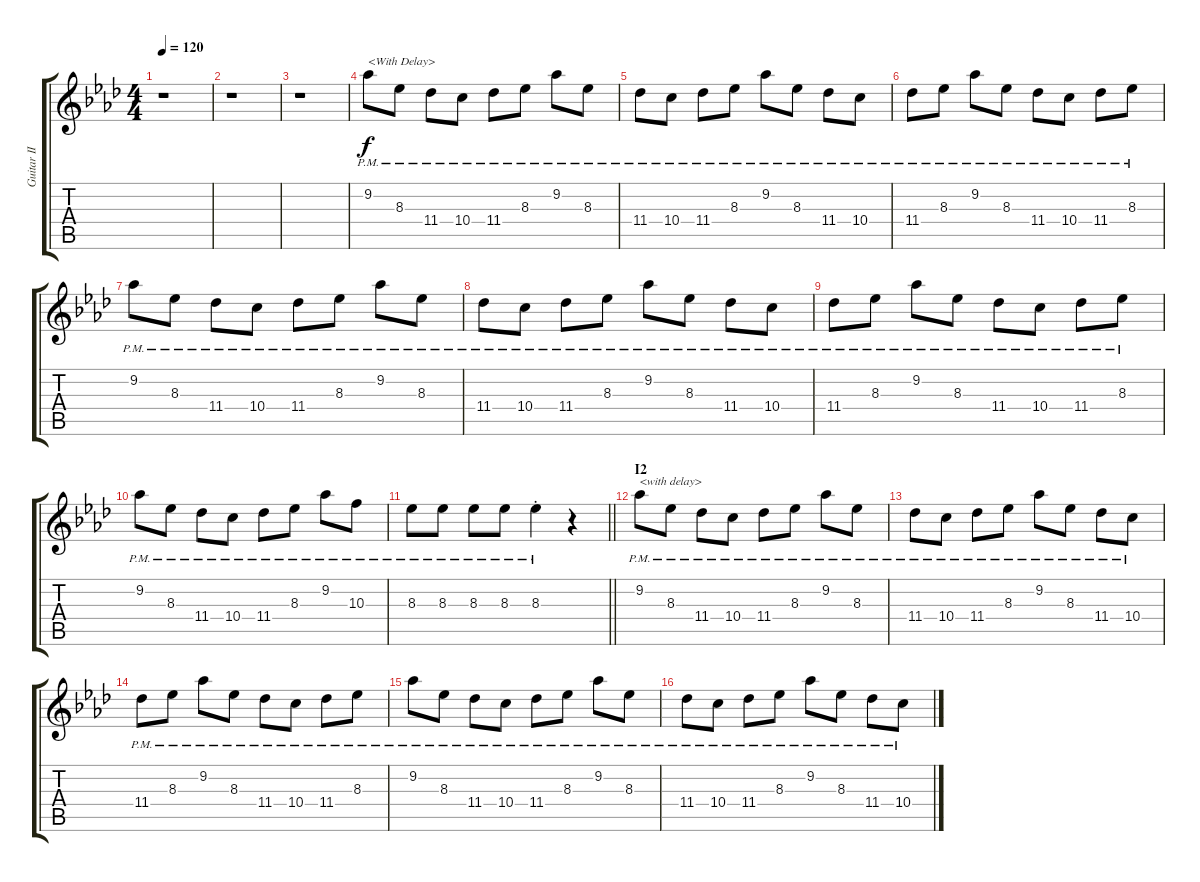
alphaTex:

\track ("Guitar II" "Guitar II") {instrument overdrivenguitar}
\staff {score tabs}
\tuning (E4 B3 G3 D3 A2 E2) {hide}
\ts (4 4)
\tempo 120
\clef g2
\ks ab
r.1{dy f} |
r.1 |
r.1 |
9.2{pm}.8{txt "<With Delay>"} 8.3{pm}.8 11.4{pm}.8 10.4{pm}.8 11.4{pm}.8 8.3{pm}.8 9.2{pm}.8 8.3{pm}.8 |
11.4{pm}.8 10.4{pm}.8 11.4{pm}.8 8.3{pm}.8 9.2{pm}.8 8.3{pm}.8 11.4{pm}.8 10.4{pm}.8 |
11.4{pm}.8 8.3{pm}.8 9.2{pm}.8 8.3{pm}.8 11.4{pm}.8 10.4{pm}.8 11.4{pm}.8 8.3{pm}.8 |
9.2{pm}.8 8.3{pm}.8 11.4{pm}.8 10.4{pm}.8 11.4{pm}.8 8.3{pm}.8 9.2{pm}.8 8.3{pm}.8 |
11.4{pm}.8 10.4{pm}.8 11.4{pm}.8 8.3{pm}.8 9.2{pm}.8 8.3{pm}.8 11.4{pm}.8 10.4{pm}.8 |
11.4{pm}.8 8.3{pm}.8 9.2{pm}.8 8.3{pm}.8 11.4{pm}.8 10.4{pm}.8 11.4{pm}.8 8.3{pm}.8 |
9.2{pm}.8 8.3{pm}.8 11.4{pm}.8 10.4{pm}.8 11.4{pm}.8 8.3{pm}.8 9.2{pm}.8 10.3{pm}.8 |
\barLineRight lightlight
8.3{pm}.8 8.3{pm}.8 8.3{pm}.8 8.3{pm}.8 8.3{pm st}.4 r.4 |
\section ("" "I2")
9.2{pm}.8{txt "<with delay>"} 8.3{pm}.8 11.4{pm}.8 10.4{pm}.8 11.4{pm}.8 8.3{pm}.8 9.2{pm}.8 8.3{pm}.8 |
11.4{pm}.8 10.4{pm}.8 11.4{pm}.8 8.3{pm}.8 9.2{pm}.8 8.3{pm}.8 11.4{pm}.8 10.4{pm}.8 |
11.4{pm}.8 8.3{pm}.8 9.2{pm}.8 8.3{pm}.8 11.4{pm}.8 10.4{pm}.8 11.4{pm}.8 8.3{pm}.8 |
9.2{pm}.8 8.3{pm}.8 11.4{pm}.8 10.4{pm}.8 11.4{pm}.8 8.3{pm}.8 9.2{pm}.8 8.3{pm}.8 |
11.4{pm}.8 10.4{pm}.8 11.4{pm}.8 8.3{pm}.8 9.2{pm}.8 8.3{pm}.8 11.4{pm}.8 10.4{pm}.8
